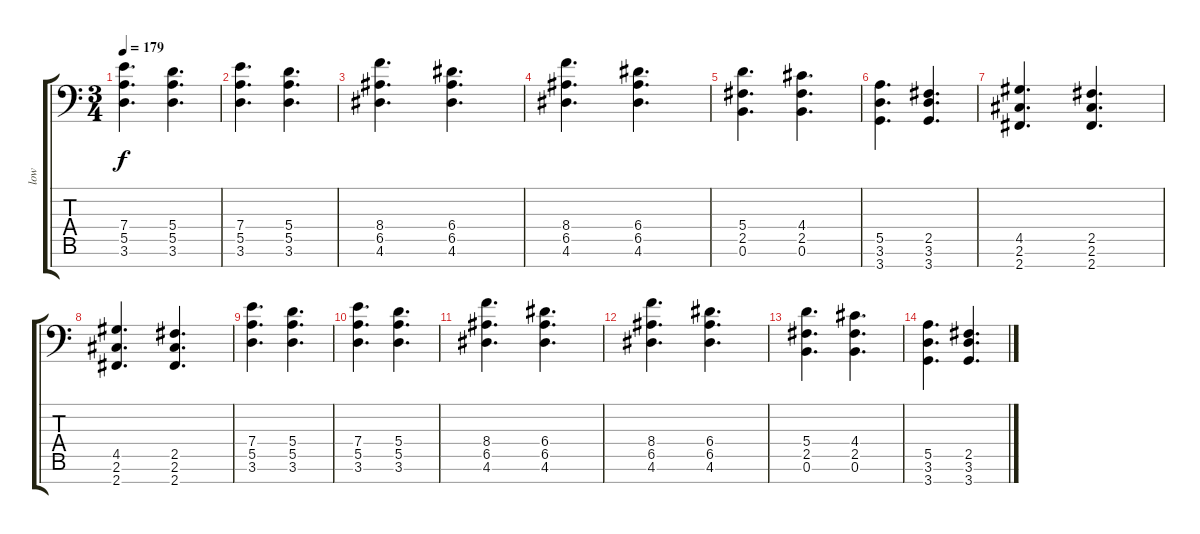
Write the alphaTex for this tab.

\track ("low" "low") {instrument distortionguitar}
\staff {score tabs}
\tuning (B3 G3 D3 A2 E2 B1 E1) {hide}
\ts (3 4)
\tempo 179
\clef f4
\ks c
(7.4 5.5 3.6).4{d dy f} (5.4 5.5 3.6).4{d} |
(7.4 5.5 3.6).4{d} (5.4 5.5 3.6).4{d} |
(8.4 6.5 4.6).4{d} (6.4 6.5 4.6).4{d} |
(8.4 6.5 4.6).4{d} (6.4 6.5 4.6).4{d} |
(5.4 2.5 0.6).4{d} (4.4 2.5 0.6).4{d} |
(5.5 3.6 3.7).4{d} (2.5 3.6 3.7).4{d} |
(4.5 2.6 2.7).4{d} (2.5 2.6 2.7).4{d} |
(4.5 2.6 2.7).4{d} (2.5 2.6 2.7).4{d} |
(7.4 5.5 3.6).4{d} (5.4 5.5 3.6).4{d} |
(7.4 5.5 3.6).4{d} (5.4 5.5 3.6).4{d} |
(8.4 6.5 4.6).4{d} (6.4 6.5 4.6).4{d} |
(8.4 6.5 4.6).4{d} (6.4 6.5 4.6).4{d} |
(5.4 2.5 0.6).4{d} (4.4 2.5 0.6).4{d} |
(5.5 3.6 3.7).4{d} (2.5 3.6 3.7).4{d}
